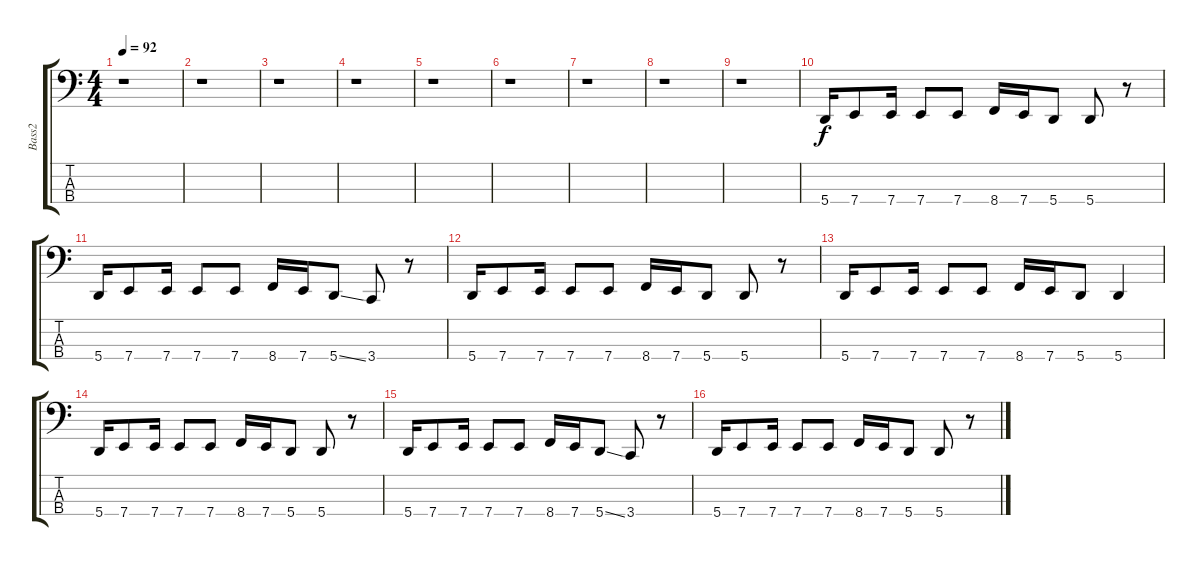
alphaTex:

\track ("Bass2" "Bass2") {instrument slapbass1}
\staff {score tabs}
\tuning (D2 A1 E1 A0) {hide}
\ts (4 4)
\tempo 92
\clef f4
\ks c
r.1{dy f instrument slapbass1} |
r.1 |
r.1 |
r.1 |
r.1 |
r.1 |
r.1 |
r.1 |
r.1 |
5.4.16 7.4.8 7.4.16 7.4.8 7.4.8 8.4.16 7.4.16 5.4.8 5.4.8 r.8 |
5.4.16 7.4.8 7.4.16 7.4.8 7.4.8 8.4.16 7.4.16 5.4{ss}.8 3.4.8 r.8 |
5.4.16 7.4.8 7.4.16 7.4.8 7.4.8 8.4.16 7.4.16 5.4.8 5.4.8 r.8 |
5.4.16 7.4.8 7.4.16 7.4.8 7.4.8 8.4.16 7.4.16 5.4.8 5.4.4 |
5.4.16 7.4.8 7.4.16 7.4.8 7.4.8 8.4.16 7.4.16 5.4.8 5.4.8 r.8 |
5.4.16 7.4.8 7.4.16 7.4.8 7.4.8 8.4.16 7.4.16 5.4{ss}.8 3.4.8 r.8 |
5.4.16 7.4.8 7.4.16 7.4.8 7.4.8 8.4.16 7.4.16 5.4.8 5.4.8 r.8
